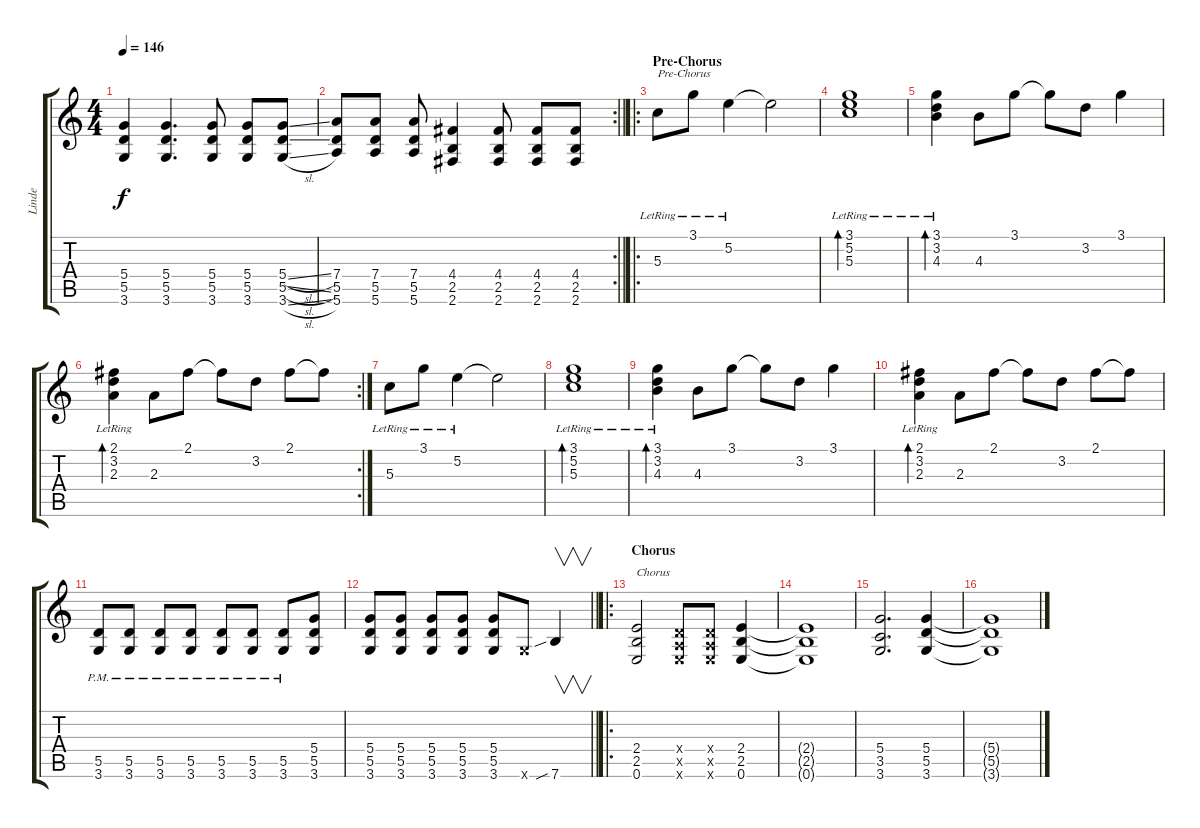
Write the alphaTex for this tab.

\track ("Linde" "Linde") {instrument distortionguitar}
\staff {score tabs}
\tuning (E4 B3 G3 D3 A2 E2) {hide}
\ts (4 4)
\tempo 146
\clef g2
\ks c
(5.4 5.5 3.6).4{dy f} (5.4 5.5 3.6).4{d} (5.4 5.5 3.6).8 (5.4 5.5 3.6).8 (5.4{sl} 5.5{sl} 3.6{sl}).8 |
\rc 2
\barLineRight lightlight
(7.4 5.5 5.6).8 (7.4 5.5 5.6).8 (7.4 5.5 5.6).8 (4.4 2.5 2.6).4 (4.4 2.5 2.6).8 (4.4 2.5 2.6).8 (4.4 2.5 2.6).8 |
\ro
\section ("" "Pre-Chorus")
5.3{lr}.8{txt "Pre-Chorus" volume 7} 3.1{lr}.8 5.2{lr}.4 5.2{t}.2 |
(3.1{lr} 5.2{lr} 5.3{lr}).1{bd 480} |
(3.1{lr} 3.2{lr} 4.3{lr}).4{bd 480} 4.3.8 3.1.8 3.1{t}.8 3.2.8 3.1.4 |
\rc 2
(2.1{lr} 3.2{lr} 2.3{lr}).4{bd 480} 2.3.8 2.1.8 2.1{t}.8 3.2.8 2.1.8 2.1{t}.8 |
5.3{lr}.8{volume 7} 3.1{lr}.8 5.2{lr}.4 5.2{t}.2 |
(3.1{lr} 5.2{lr} 5.3{lr}).1{bd 480} |
(3.1{lr} 3.2{lr} 4.3{lr}).4{bd 480} 4.3.8 3.1.8 3.1{t}.8 3.2.8 3.1.4 |
(2.1{lr} 3.2{lr} 2.3{lr}).4{bd 480} 2.3.8 2.1.8 2.1{t}.8 3.2.8 2.1.8 2.1{t}.8 |
(5.5{pm} 3.6).8{volume 13} (5.5{pm} 3.6).8 (5.5{pm} 3.6).8 (5.5{pm} 3.6).8 (5.5{pm} 3.6).8 (5.5{pm} 3.6).8 (5.5{pm} 3.6).8 (5.4 5.5 3.6).8 |
\barLineRight lightlight
(5.4 5.5 3.6).8 (5.4 5.5 3.6).8 (5.4 5.5 3.6).8 (5.4 5.5 3.6).8 (5.4 5.5 3.6).8 3.6{x}.8 7.6{sib}.4{v} |
\ro
\section ("" "Chorus")
(2.4 2.5 0.6).2{txt "Chorus"} (0.4{x} 0.5{x} 0.6{x}).8 (0.4{x} 0.5{x} 0.6{x}).8 (2.4 2.5 0.6).4 |
(2.4{t} 2.5{t} 0.6{t}).1 |
(5.4 3.5 3.6).2{d} (5.4 5.5 3.6).4 |
(5.4{t} 5.5{t} 3.6{t}).1
